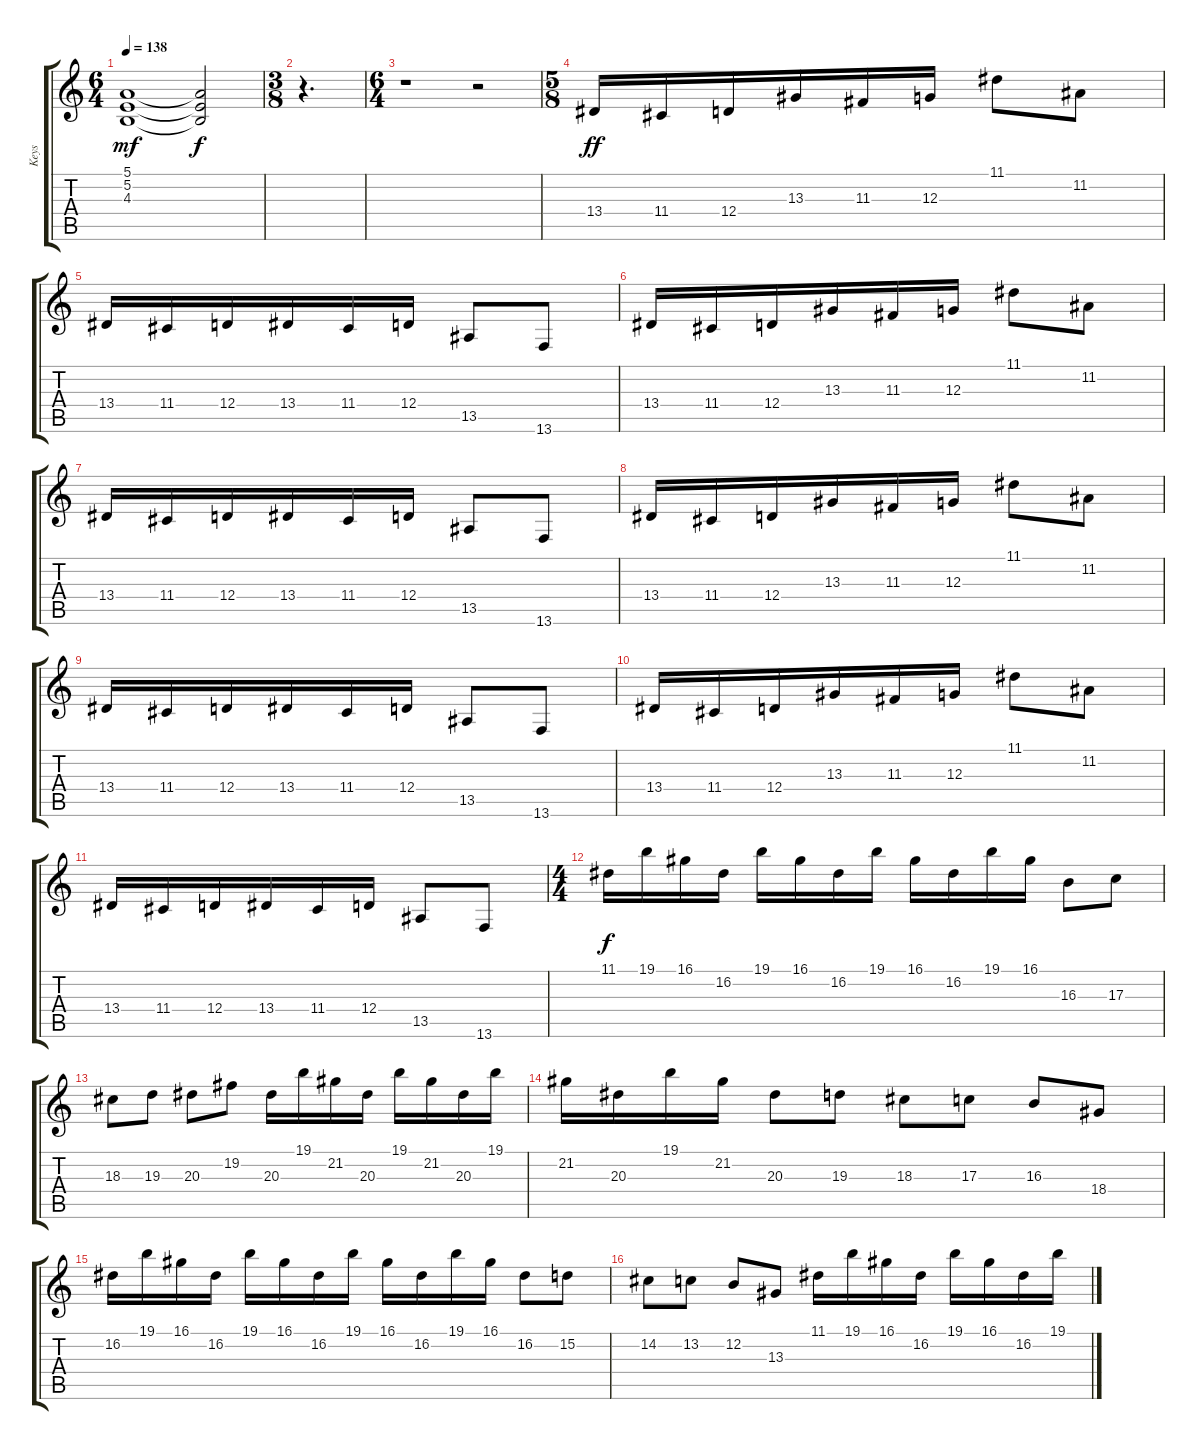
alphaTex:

\track ("Keys" "Keys") {instrument rockorgan}
\staff {score tabs}
\tuning (E4 B3 G3 D3 A2 E2) {hide}
\ts (6 4)
\tempo 138
\clef g2
\ks c
(5.1 5.2 4.3).1{dy mf} (5.1{t} 5.2{t} 4.3{t}).2{dy f} |
\ts (3 8)
r.4{d} |
\ts (6 4)
r.1 r.2 |
\ts (5 8)
13.4.16{dy ff instrument lead2sawtooth} 11.4.16 12.4.16 13.3.16 11.3.16 12.3.16 11.1.8 11.2.8 |
13.4.16 11.4.16 12.4.16 13.4.16 11.4.16 12.4.16 13.5.8 13.6.8 |
13.4.16 11.4.16 12.4.16 13.3.16 11.3.16 12.3.16 11.1.8 11.2.8 |
13.4.16 11.4.16 12.4.16 13.4.16 11.4.16 12.4.16 13.5.8 13.6.8 |
13.4.16 11.4.16 12.4.16 13.3.16 11.3.16 12.3.16 11.1.8 11.2.8 |
13.4.16 11.4.16 12.4.16 13.4.16 11.4.16 12.4.16 13.5.8 13.6.8 |
13.4.16 11.4.16 12.4.16 13.3.16 11.3.16 12.3.16 11.1.8 11.2.8 |
13.4.16 11.4.16 12.4.16 13.4.16 11.4.16 12.4.16 13.5.8 13.6.8 |
\ts (4 4)
11.1.16{dy f} 19.1.16 16.1.16 16.2.16 19.1.16 16.1.16 16.2.16 19.1.16 16.1.16 16.2.16 19.1.16 16.1.16 16.3.8 17.3.8 |
18.3.8 19.3.8 20.3.8 19.2.8 20.3.16 19.1.16 21.2.16 20.3.16 19.1.16 21.2.16 20.3.16 19.1.16 |
21.2.16 20.3.16 19.1.16 21.2.16 20.3.8 19.3.8 18.3.8 17.3.8 16.3.8 18.4.8 |
16.2.16 19.1.16 16.1.16 16.2.16 19.1.16 16.1.16 16.2.16 19.1.16 16.1.16 16.2.16 19.1.16 16.1.16 16.2.8 15.2.8 |
14.2.8 13.2.8 12.2.8 13.3.8 11.1.16 19.1.16 16.1.16 16.2.16 19.1.16 16.1.16 16.2.16 19.1.16
